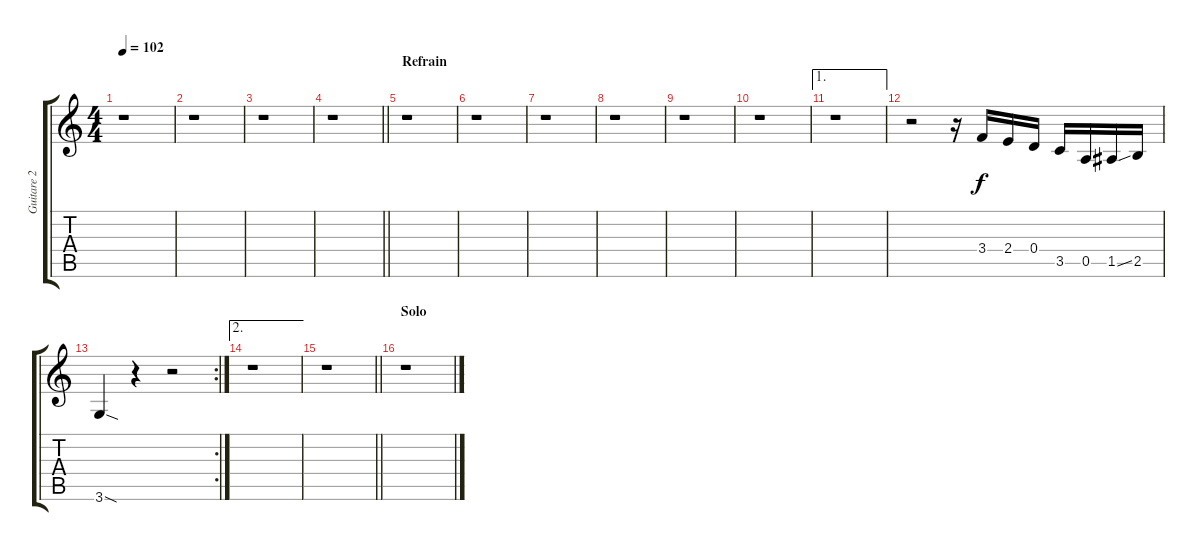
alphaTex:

\track ("Guitare 2" "Guitare 2") {instrument overdrivenguitar}
\staff {score tabs}
\tuning (E4 B3 G3 D3 A2 E2) {hide}
\ts (4 4)
\tempo 102
\clef g2
\ks c
r.1{dy f} |
r.1 |
r.1 |
\barLineRight lightlight
r.1 |
\section ("" "Refrain")
r.1 |
r.1 |
r.1 |
r.1 |
r.1 |
r.1 |
\ae 1
r.1 |
r.2 r.16 3.4.16 2.4.16 0.4.16 3.5.16 0.5.16 1.5{ss}.16 2.5.16 |
\rc 2
3.6{sod}.4 r.4 r.2 |
\ae 2
r.1 |
\barLineRight lightlight
r.1 |
\section ("" "Solo")
r.1
